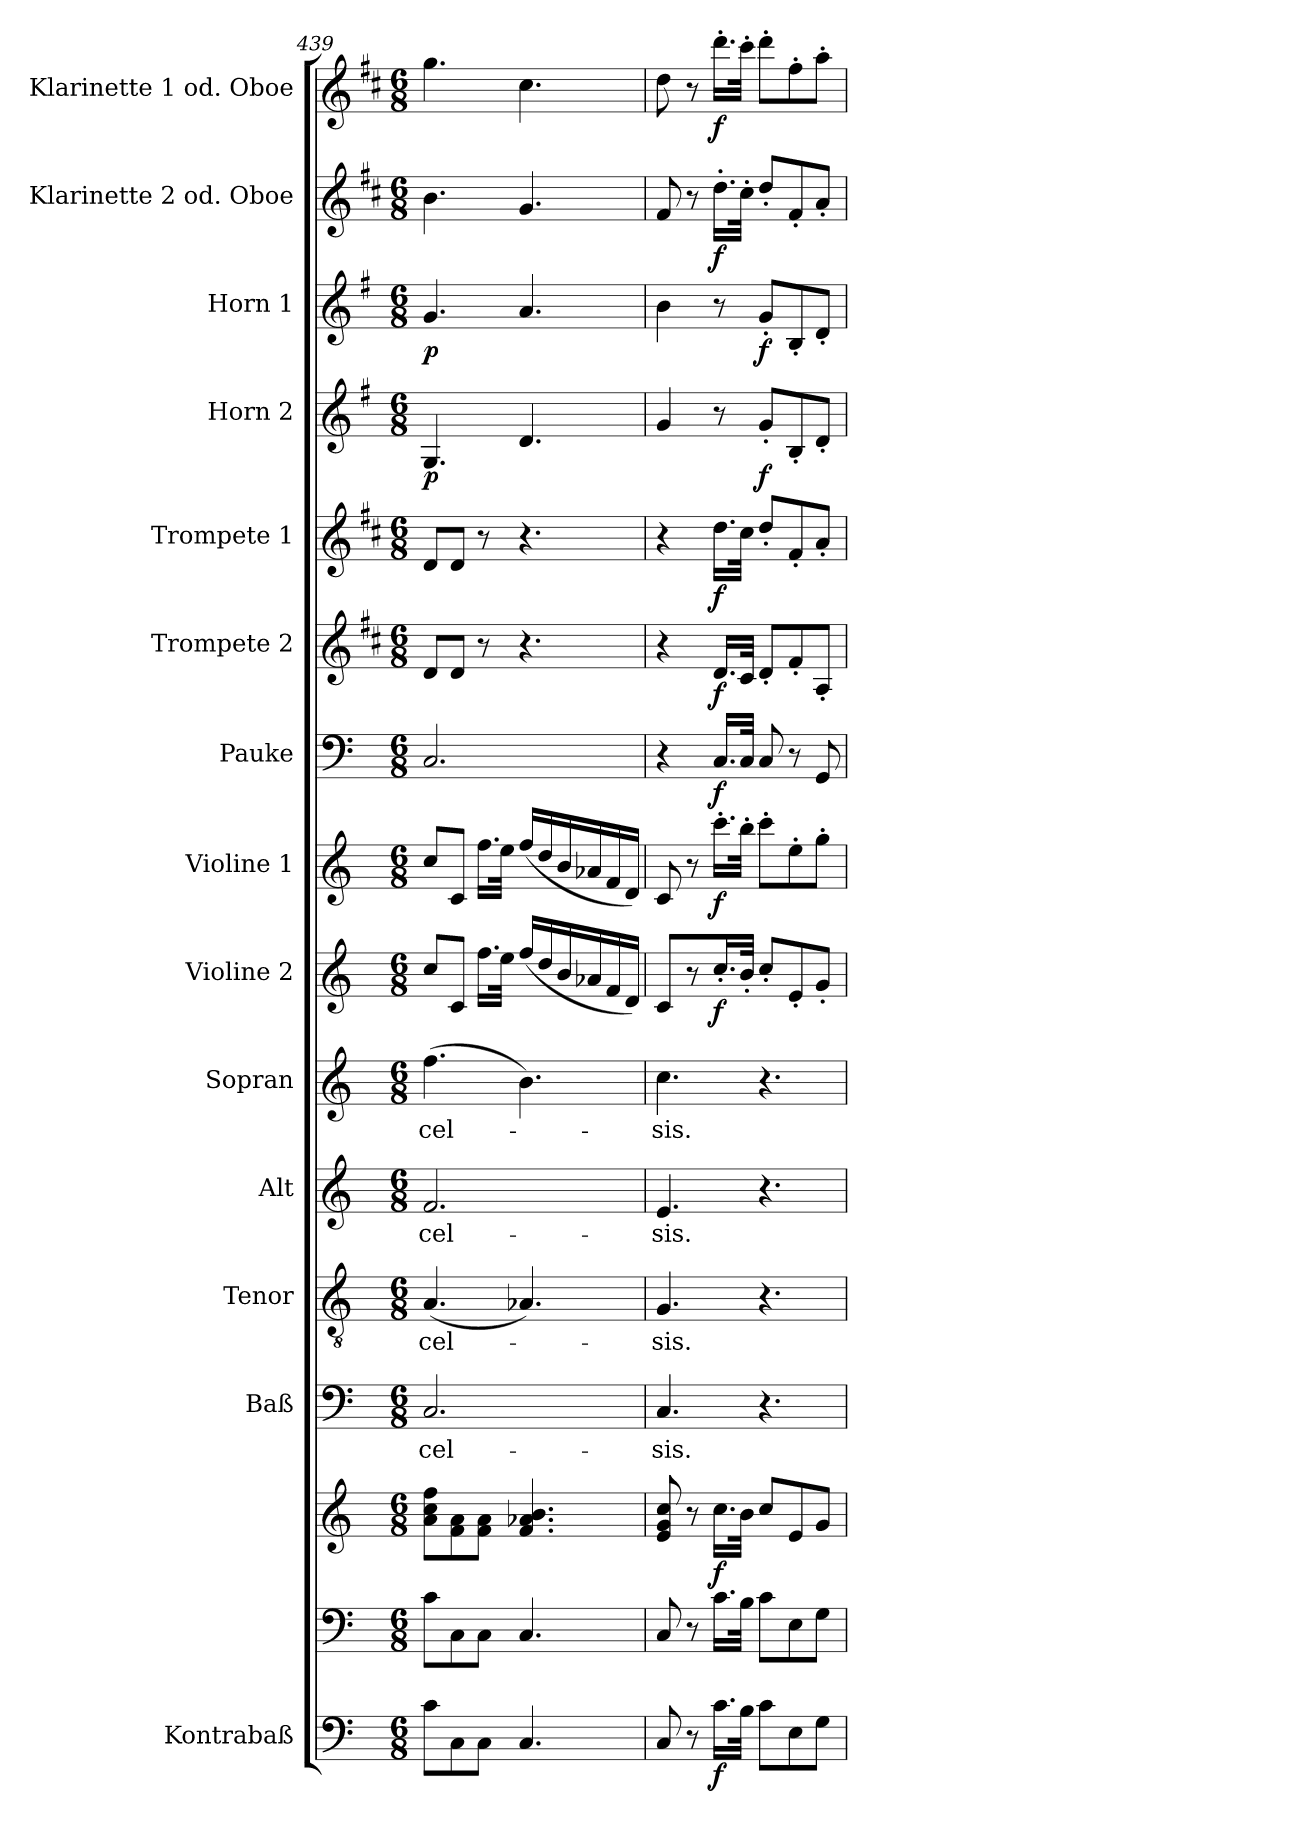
**kern	**dynam	**kern	**kern	**dynam	**kern	**text	**kern	**text	**kern	**text	**kern	**text	**kern	**dynam	**kern	**dynam	**kern	**dynam	**kern	**dynam	**kern	**dynam	**kern	**dynam	**kern	**dynam	**kern	**dynam	**kern	**dynam
*part15	*part15	*part14	*part14	*part14	*part13	*part13	*part12	*part12	*part11	*part11	*part10	*part10	*part9	*part9	*part8	*part8	*part7	*part7	*part6	*part6	*part5	*part5	*part4	*part4	*part3	*part3	*part2	*part2	*part1	*part1
*staff16	*staff16	*staff15	*staff14	*staff14/15	*staff13	*staff13	*staff12	*staff12	*staff11	*staff11	*staff10	*staff10	*staff9	*staff9	*staff8	*staff8	*staff7	*staff7	*staff6	*staff6	*staff5	*staff5	*staff4	*staff4	*staff3	*staff3	*staff2	*staff2	*staff1	*staff1
*I"Kontrabaß	*	*	*	*	*I"Baß	*	*I"Tenor	*	*I"Alt	*	*I"Sopran	*	*I"Violine 2	*	*I"Violine 1	*	*I"Pauke	*	*I"Trompete 2	*	*I"Trompete 1	*	*I"Horn 2	*	*I"Horn 1	*	*I"Klarinette 2 od. Oboe	*	*I"Klarinette 1 od. Oboe	*
*	*	*	*	*	*	*	*	*	*	*	*	*	*	*	*	*	*	*	*I'Tpt	*	*I'Tpt	*	*I'Hn	*	*I'Hn	*	*	*	*	*
*clefF4	*	*clefF4	*clefG2	*	*clefF4	*	*clefGv2	*	*clefG2	*	*clefG2	*	*clefG2	*	*clefG2	*	*clefF4	*	*clefG2	*	*clefG2	*	*clefG2	*	*clefG2	*	*clefG2	*	*clefG2	*
*ITrd7c12	*	*	*	*	*	*	*	*	*	*	*	*	*	*	*	*	*	*	*ITrd1c2	*	*ITrd1c2	*	*ITrd4c7	*	*ITrd4c7	*	*ITrd1c2	*	*ITrd1c2	*
*k[]	*	*k[]	*k[]	*	*k[]	*	*k[]	*	*k[]	*	*k[]	*	*k[]	*	*k[]	*	*k[]	*	*k[]	*	*k[]	*	*k[]	*	*k[]	*	*k[]	*	*k[]	*
*C:	*	*C:	*C:	*	*C:	*	*C:	*	*C:	*	*C:	*	*C:	*	*C:	*	*C:	*	*C:	*	*C:	*	*C:	*	*C:	*	*C:	*	*C:	*
*M6/8	*	*M6/8	*M6/8	*	*M6/8	*	*M6/8	*	*M6/8	*	*M6/8	*	*M6/8	*	*M6/8	*	*M6/8	*	*M6/8	*	*M6/8	*	*M6/8	*	*M6/8	*	*M6/8	*	*M6/8	*
=439	=439	=439	=439	=439	=439	=439	=439	=439	=439	=439	=439	=439	=439	=439	=439	=439	=439	=439	=439	=439	=439	=439	=439	=439	=439	=439	=439	=439	=439	=439
!	!	!	!	!	!	!LO:LY:b	!	!LO:LY:b	!	!LO:LY:b	!	!LO:LY:b	!	!	!	!	!	!	!	!	!	!	!	!LO:DY:b	!	!LO:DY:b	!	!	!	!
8C\L	.	8c\L	8a\ 8cc\ 8ff\L	.	2.C/	-cel-	(<4.A/	-cel-	2.f/	-cel-	(>4.ff\	-cel-	8cc/L	.	8cc/L	.	2.C/	.	8c/L	.	8c/L	.	4.C/	p	4.c/	p	4.a\	.	4.ff\	.
8CC\	.	8C\	8f\ 8a\	.	.	.	.	.	.	.	.	.	8c/J	.	8c/J	.	.	.	8c/J	.	8c/J	.	.	.	.	.	.	.	.	.
8CC\J	.	8C\J	8f\ 8a\J	.	.	.	.	.	.	.	.	.	16.ff\LL	.	16.ff\LL	.	.	.	8r	.	8r	.	.	.	.	.	.	.	.	.
.	.	.	.	.	.	.	.	.	.	.	.	.	32ee\JJk	.	32ee\JJk	.	.	.	.	.	.	.	.	.	.	.	.	.	.	.
4.CC/	.	4.C/	4.f/ 4.a-X/ 4.b/	.	.	.	4.A-X/)	.	.	.	4.b\)	.	(<16ff/LL	.	(<16ff/LL	.	.	.	4.r	.	4.r	.	4.G/	.	4.d/	.	4.f/	.	4.b\	.
.	.	.	.	.	.	.	.	.	.	.	.	.	16dd/	.	16dd/	.	.	.	.	.	.	.	.	.	.	.	.	.	.	.
.	.	.	.	.	.	.	.	.	.	.	.	.	16b/	.	16b/	.	.	.	.	.	.	.	.	.	.	.	.	.	.	.
.	.	.	.	.	.	.	.	.	.	.	.	.	16a-X/	.	16a-X/	.	.	.	.	.	.	.	.	.	.	.	.	.	.	.
.	.	.	.	.	.	.	.	.	.	.	.	.	16f/	.	16f/	.	.	.	.	.	.	.	.	.	.	.	.	.	.	.
.	.	.	.	.	.	.	.	.	.	.	.	.	16d/JJ)	.	16d/JJ)	.	.	.	.	.	.	.	.	.	.	.	.	.	.	.
=440	=440	=440	=440	=440	=440	=440	=440	=440	=440	=440	=440	=440	=440	=440	=440	=440	=440	=440	=440	=440	=440	=440	=440	=440	=440	=440	=440	=440	=440	=440
!	!	!	!	!	!	!LO:LY:b	!	!LO:LY:b	!	!LO:LY:b	!	!LO:LY:b	!	!	!	!	!	!	!	!	!	!	!	!	!	!	!	!	!	!
8CC/	.	8C/	8e/ 8g/ 8cc/	.	4.C/	-sis.	4.G/	-sis.	4.e/	-sis.	4.cc\	-sis.	8c/L	.	8c/	.	4r	.	4r	.	4r	.	4c/	.	4e\	.	8e/	.	8cc\	.
8r	.	8r	8r	.	.	.	.	.	.	.	.	.	8r	.	8r	.	.	.	.	.	.	.	.	.	.	.	8r	.	8r	.
!	!LO:DY:b	!	!	!LO:DY:b	!	!	!	!	!	!	!	!	!	!LO:DY:b	!	!LO:DY:b	!	!LO:DY:b	!	!LO:DY:b	!	!LO:DY:b	!	!	!	!	!	!LO:DY:b	!	!LO:DY:b
16.C\LL	f	16.c\LL	16.cc\LL	f	.	.	.	.	.	.	.	.	16.cc'</L	f	16.ccc'>\LL	f	16.C/LL	f	16.c/LL	f	16.cc\LL	f	8r	.	8r	.	16.cc'>\LL	f	16.ccc'>\LL	f
32BB\JJk	.	32B\JJk	32b\JJk	.	.	.	.	.	.	.	.	.	32b'</JJk	.	32bb'>\JJk	.	32C/JJk	.	32B/JJk	.	32b\JJk	.	.	.	.	.	32b'>\JJk	.	32bb'>\JJk	.
!	!	!	!	!	!	!	!	!	!	!	!	!	!	!	!	!	!	!	!	!	!	!	!	!LO:DY:b	!	!LO:DY:b	!	!	!	!
8C\L	.	8c\L	8cc/L	.	4.r	.	4.r	.	4.r	.	4.r	.	8cc'</L	.	8ccc'>\L	.	8C/	.	8c'</L	.	8cc'</L	.	8c'</L	f	8c'</L	f	8cc'</L	.	8ccc'>\L	.
8EE\	.	8E\	8e/	.	.	.	.	.	.	.	.	.	8e'</	.	8ee'>\	.	8r	.	8e'</	.	8e'</	.	8E'</	.	8E'</	.	8e'</	.	8ee'>\	.
8GG\J	.	8G\J	8g/J	.	.	.	.	.	.	.	.	.	8g'</J	.	8gg'>\J	.	8GG/	.	8G'</J	.	8g'</J	.	8G'</J	.	8G'</J	.	8g'</J	.	8gg'>\J	.
=	=	=	=	=	=	=	=	=	=	=	=	=	=	=	=	=	=	=	=	=	=	=	=	=	=	=	=	=	=	=
*-	*-	*-	*-	*-	*-	*-	*-	*-	*-	*-	*-	*-	*-	*-	*-	*-	*-	*-	*-	*-	*-	*-	*-	*-	*-	*-	*-	*-	*-	*-
